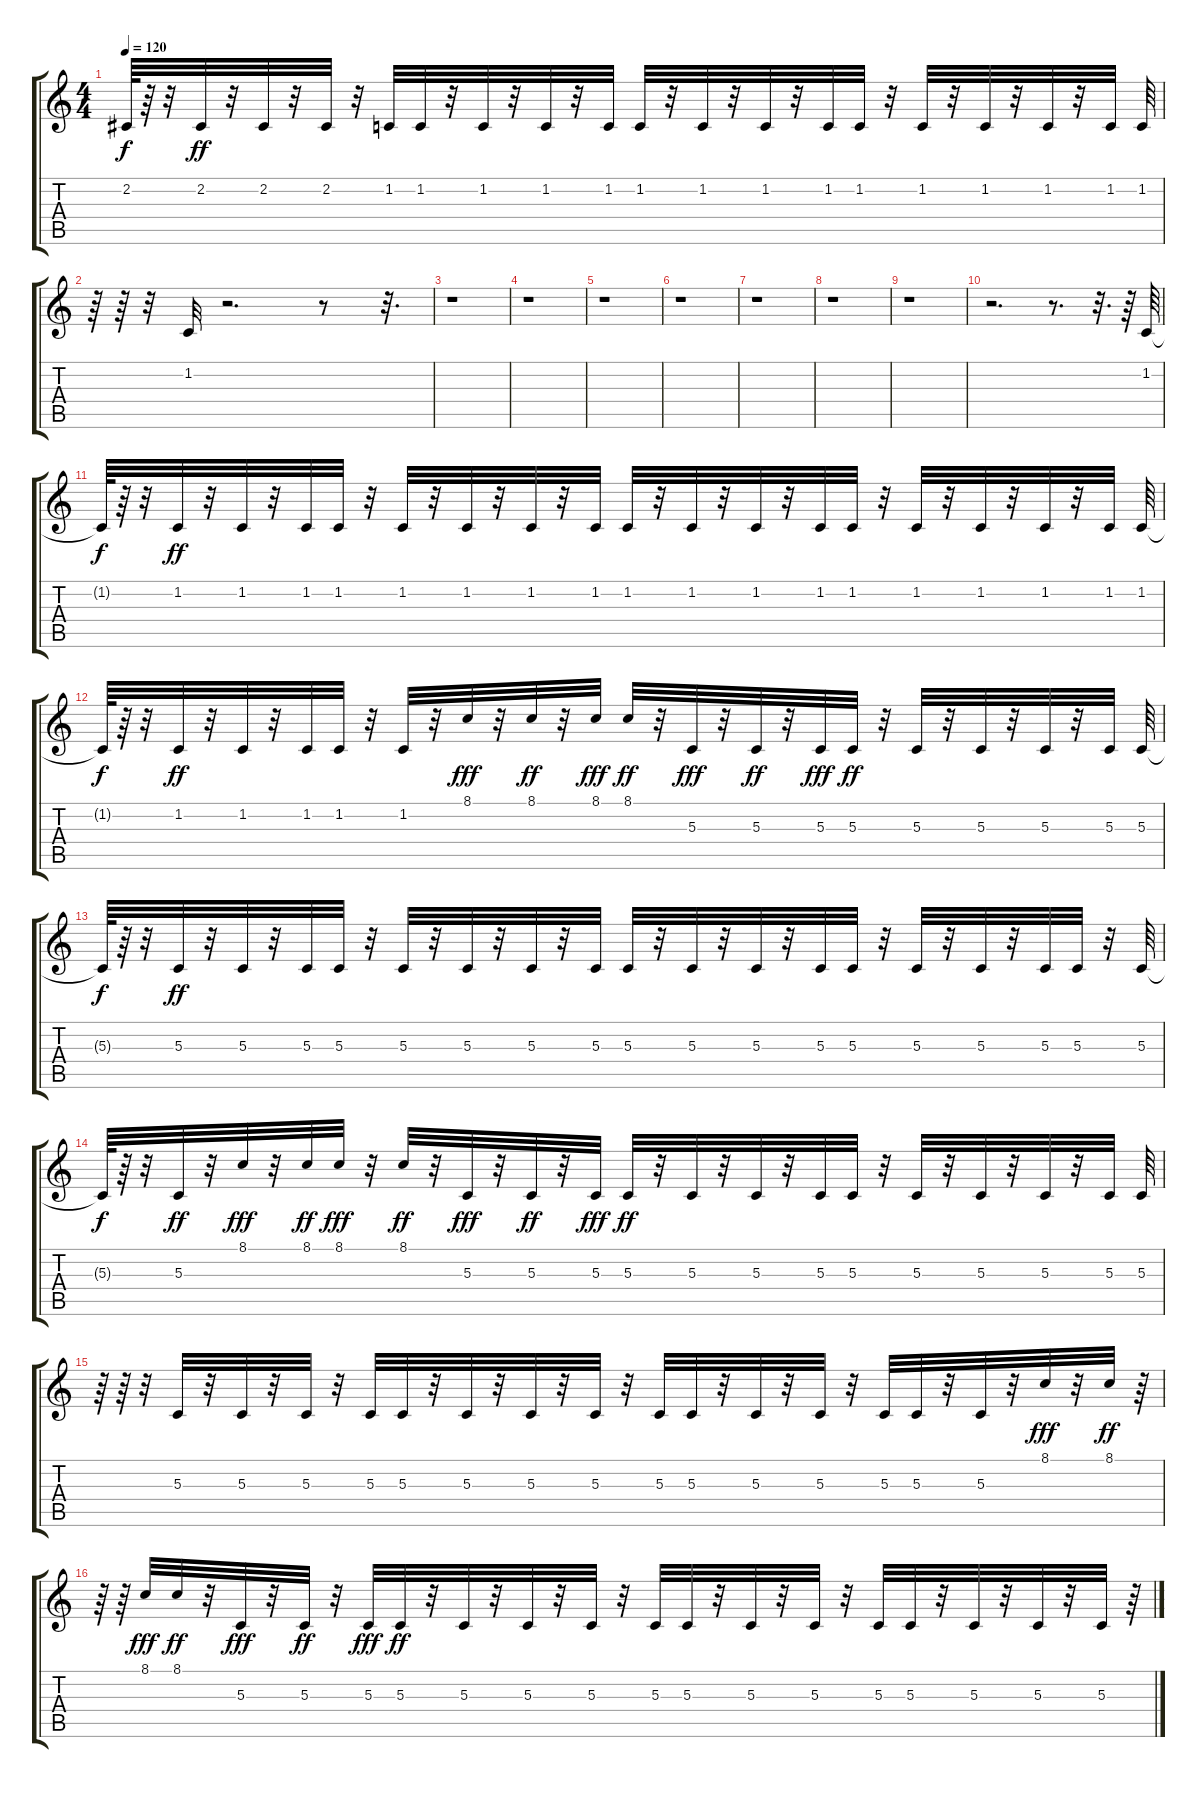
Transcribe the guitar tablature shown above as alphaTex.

\track "" {instrument helicopter}
\staff {score tabs}
\tuning (E4 B3 G3 D3 A2 E2) {hide}
\ts (4 4)
\tempo 120
\clef g2
\ks c
2.2{t}.64{dy f} r.64 r.32 2.2.32{dy ff} r.32 2.2.32 r.32 2.2.32 r.32 1.2.32 1.2.32 r.32 1.2.32 r.32 1.2.32 r.32 1.2.32 1.2.32 r.32 1.2.32 r.32 1.2.32 r.32 1.2.32 1.2.32 r.32 1.2.32 r.32 1.2.32 r.32 1.2.32 r.32 1.2.32 1.2.64 |
r.64 r.64 r.32 1.2.32 r.2{d} r.8 r.32{d} |
r.1 |
r.1 |
r.1 |
r.1 |
r.1 |
r.1 |
r.1 |
r.2{d} r.8{d} r.32{d} r.64 1.2.64 |
1.2{t}.64{dy f} r.64 r.32 1.2.32{dy ff} r.32 1.2.32 r.32 1.2.32 1.2.32 r.32 1.2.32 r.32 1.2.32 r.32 1.2.32 r.32 1.2.32 1.2.32 r.32 1.2.32 r.32 1.2.32 r.32 1.2.32 1.2.32 r.32 1.2.32 r.32 1.2.32 r.32 1.2.32 r.32 1.2.32 1.2.64 |
1.2{t}.64{dy f} r.64 r.32 1.2.32{dy ff} r.32 1.2.32 r.32 1.2.32 1.2.32 r.32 1.2.32 r.32 8.1.32{dy fff} r.32 8.1.32{dy ff balance 2} r.32 8.1.32{dy fff} 8.1.32{dy ff} r.32 5.3.32{dy fff} r.32 5.3.32{dy ff} r.32 5.3.32{dy fff} 5.3.32{dy ff} r.32 5.3.32{balance 8} r.32 5.3.32 r.32 5.3.32 r.32 5.3.32 5.3.64 |
5.3{t}.64{dy f} r.64 r.32 5.3.32{dy ff} r.32 5.3.32 r.32 5.3.32 5.3.32 r.32 5.3.32 r.32 5.3.32 r.32 5.3.32 r.32 5.3.32 5.3.32 r.32 5.3.32 r.32 5.3.32 r.32 5.3.32 5.3.32 r.32 5.3.32 r.32 5.3.32 r.32 5.3.32 5.3.32 r.32 5.3.64 |
5.3{t}.64{dy f} r.64 r.32 5.3.32{dy ff} r.32 8.1.32{dy fff} r.32 8.1.32{dy ff balance 2} 8.1.32{dy fff} r.32 8.1.32{dy ff} r.32 5.3.32{dy fff} r.32 5.3.32{dy ff} r.32 5.3.32{dy fff} 5.3.32{dy ff} r.32 5.3.32{balance 8} r.32 5.3.32 r.32 5.3.32 5.3.32 r.32 5.3.32 r.32 5.3.32 r.32 5.3.32 r.32 5.3.32 5.3.64 |
r.64 r.64 r.32 5.3.32 r.32 5.3.32 r.32 5.3.32 r.32 5.3.32 5.3.32 r.32 5.3.32 r.32 5.3.32 r.32 5.3.32 r.32 5.3.32 5.3.32 r.32 5.3.32 r.32 5.3.32 r.32 5.3.32 5.3.32 r.32 5.3.32 r.32 8.1.32{dy fff balance 2} r.32 8.1.32{dy ff} r.64 |
r.64 r.64 8.1.32{dy fff} 8.1.32{dy ff} r.32 5.3.32{dy fff} r.32 5.3.32{dy ff} r.32 5.3.32{dy fff} 5.3.32{dy ff} r.32 5.3.32{balance 8} r.32 5.3.32 r.32 5.3.32 r.32 5.3.32 5.3.32 r.32 5.3.32 r.32 5.3.32 r.32 5.3.32 5.3.32 r.32 5.3.32 r.32 5.3.32 r.32 5.3.32 r.64
